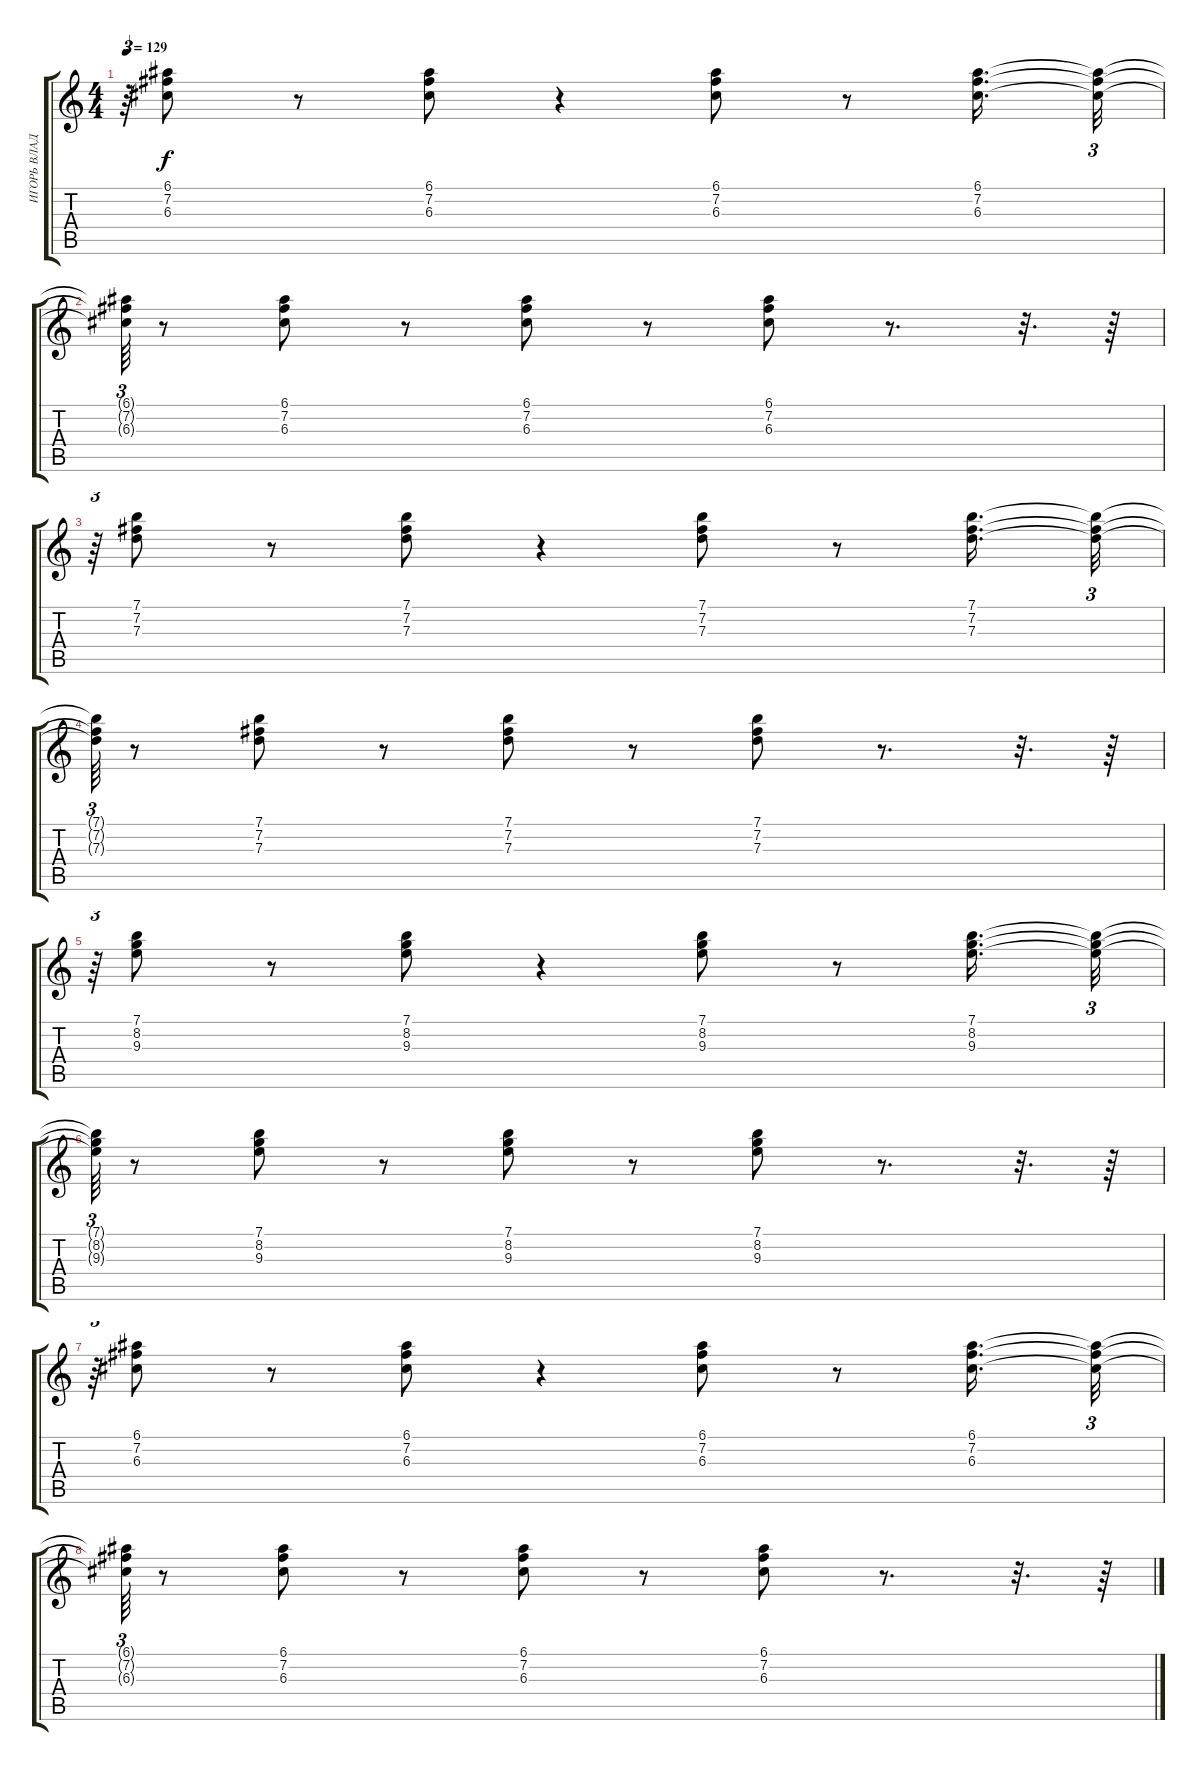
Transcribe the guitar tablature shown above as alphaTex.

\track ("ИГОРЬ ВЛАДИМИРОВИЧ(БАКАЛАВР ЭКОНОМИКИ)" "ИГОРЬ ВЛАД") {instrument electricguitarjazz}
\staff {score tabs}
\tuning (E4 B3 G3 D3 A2 E2) {hide}
\ts (4 4)
\tempo 129
\clef g2
\ks c
r.64{tu (3 2) dy f} (6.1 7.2 6.3).8 r.8 (6.1 7.2 6.3).8 r.4 (6.1 7.2 6.3).8 r.8 (6.1 7.2 6.3).16{d} (6.1{t} 7.2{t} 6.3{t}).32{tu (3 2)} |
(6.1{t} 7.2{t} 6.3{t}).64{tu (3 2)} r.8 (6.1 7.2 6.3).8 r.8 (6.1 7.2 6.3).8 r.8 (6.1 7.2 6.3).8 r.8{d} r.32{d} r.64 |
r.64{tu (3 2)} (7.1 7.2 7.3).8 r.8 (7.1 7.2 7.3).8 r.4 (7.1 7.2 7.3).8 r.8 (7.1 7.2 7.3).16{d} (7.1{t} 7.2{t} 7.3{t}).32{tu (3 2)} |
(7.1{t} 7.2{t} 7.3{t}).64{tu (3 2)} r.8 (7.1 7.2 7.3).8 r.8 (7.1 7.2 7.3).8 r.8 (7.1 7.2 7.3).8 r.8{d} r.32{d} r.64 |
r.64{tu (3 2)} (7.1 8.2 9.3).8 r.8 (7.1 8.2 9.3).8 r.4 (7.1 8.2 9.3).8 r.8 (7.1 8.2 9.3).16{d} (7.1{t} 8.2{t} 9.3{t}).32{tu (3 2)} |
(7.1{t} 8.2{t} 9.3{t}).64{tu (3 2)} r.8 (7.1 8.2 9.3).8 r.8 (7.1 8.2 9.3).8 r.8 (7.1 8.2 9.3).8 r.8{d} r.32{d} r.64 |
r.64{tu (3 2)} (6.1 7.2 6.3).8 r.8 (6.1 7.2 6.3).8 r.4 (6.1 7.2 6.3).8 r.8 (6.1 7.2 6.3).16{d} (6.1{t} 7.2{t} 6.3{t}).32{tu (3 2)} |
(6.1{t} 7.2{t} 6.3{t}).64{tu (3 2)} r.8 (6.1 7.2 6.3).8 r.8 (6.1 7.2 6.3).8 r.8 (6.1 7.2 6.3).8 r.8{d} r.32{d} r.64
